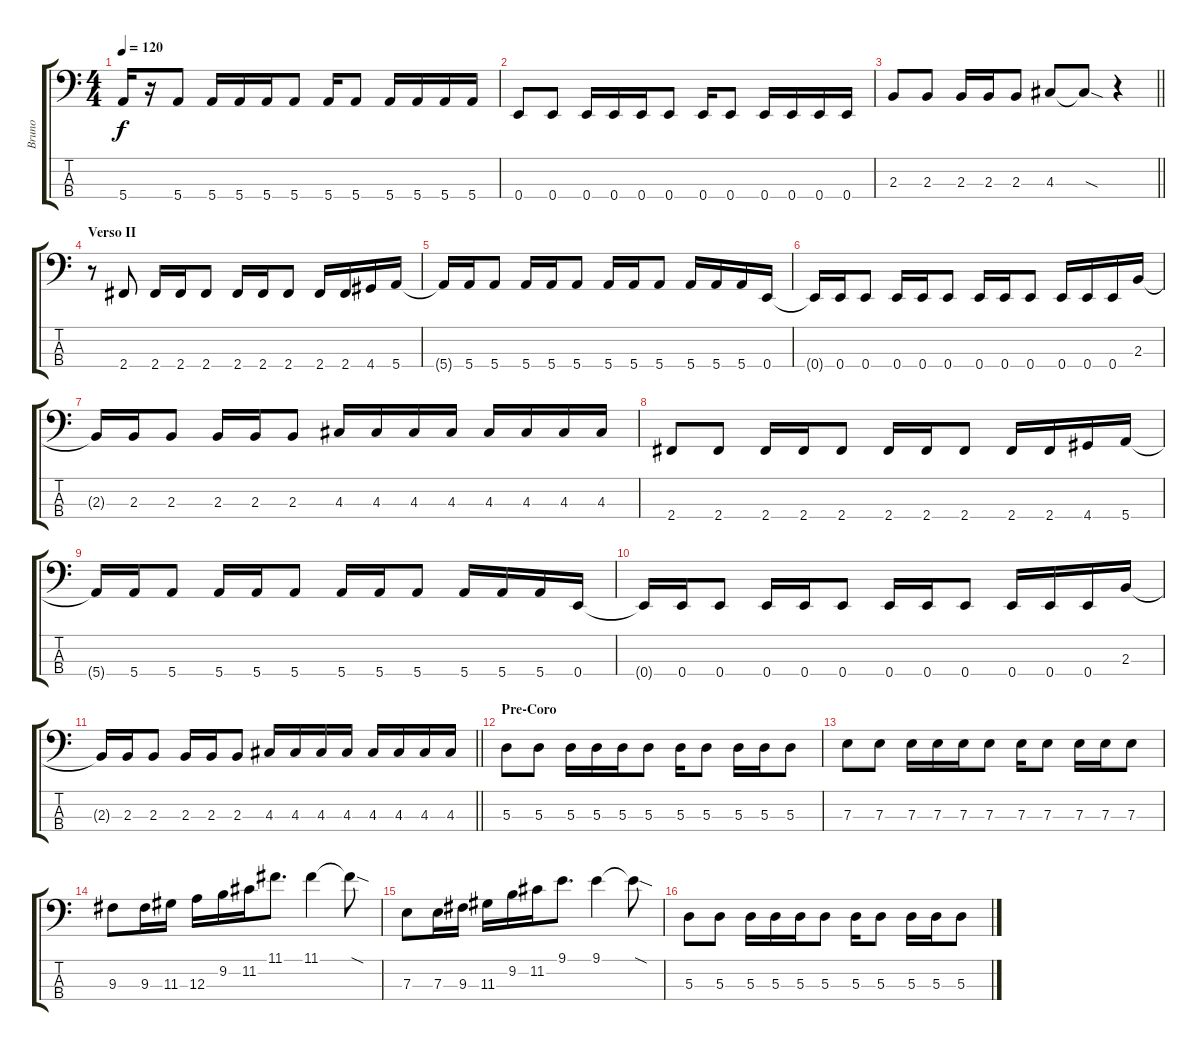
\track ("Bruno" "Bruno") {instrument electricbasspick}
\staff {score tabs}
\tuning (G2 D2 A1 E1) {hide}
\ts (4 4)
\tempo 120
\clef f4
\ks c
5.4.16{dy f} r.16 5.4.8 5.4.16 5.4.16 5.4.16 5.4.8 5.4.16 5.4.8 5.4.16 5.4.16 5.4.16 5.4.16 |
0.4.8 0.4.8 0.4.16 0.4.16 0.4.16 0.4.8 0.4.16 0.4.8 0.4.16 0.4.16 0.4.16 0.4.16 |
\barLineRight lightlight
2.3.8 2.3.8 2.3.16 2.3.16 2.3.8 4.3.8 4.3{sod t}.8 r.4 |
\section ("" "Verso II")
r.8 2.4.8 2.4.16 2.4.16 2.4.8 2.4.16 2.4.16 2.4.8 2.4.16 2.4.16 4.4.16 5.4.16 |
5.4{t}.16 5.4.16 5.4.8 5.4.16 5.4.16 5.4.8 5.4.16 5.4.16 5.4.8 5.4.16 5.4.16 5.4.16 0.4.16 |
0.4{t}.16 0.4.16 0.4.8 0.4.16 0.4.16 0.4.8 0.4.16 0.4.16 0.4.8 0.4.16 0.4.16 0.4.16 2.3.16 |
2.3{t}.16 2.3.16 2.3.8 2.3.16 2.3.16 2.3.8 4.3.16 4.3.16 4.3.16 4.3.16 4.3.16 4.3.16 4.3.16 4.3.16 |
2.4.8 2.4.8 2.4.16 2.4.16 2.4.8 2.4.16 2.4.16 2.4.8 2.4.16 2.4.16 4.4.16 5.4.16 |
5.4{t}.16 5.4.16 5.4.8 5.4.16 5.4.16 5.4.8 5.4.16 5.4.16 5.4.8 5.4.16 5.4.16 5.4.16 0.4.16 |
0.4{t}.16 0.4.16 0.4.8 0.4.16 0.4.16 0.4.8 0.4.16 0.4.16 0.4.8 0.4.16 0.4.16 0.4.16 2.3.16 |
\barLineRight lightlight
2.3{t}.16 2.3.16 2.3.8 2.3.16 2.3.16 2.3.8 4.3.16 4.3.16 4.3.16 4.3.16 4.3.16 4.3.16 4.3.16 4.3.16 |
\section ("" "Pre-Coro")
5.3.8 5.3.8 5.3.16 5.3.16 5.3.16 5.3.8 5.3.16 5.3.8 5.3.16 5.3.16 5.3.8 |
7.3.8 7.3.8 7.3.16 7.3.16 7.3.16 7.3.8 7.3.16 7.3.8 7.3.16 7.3.16 7.3.8 |
9.3.8 9.3.16 11.3.16 12.3.16 9.2.16 11.2.16 11.1.8{d} 11.1.4 11.1{sod t}.8 |
7.3.8 7.3.16 9.3.16 11.3.16 9.2.16 11.2.16 9.1.8{d} 9.1.4 9.1{sod t}.8 |
5.3.8 5.3.8 5.3.16 5.3.16 5.3.16 5.3.8 5.3.16 5.3.8 5.3.16 5.3.16 5.3.8
